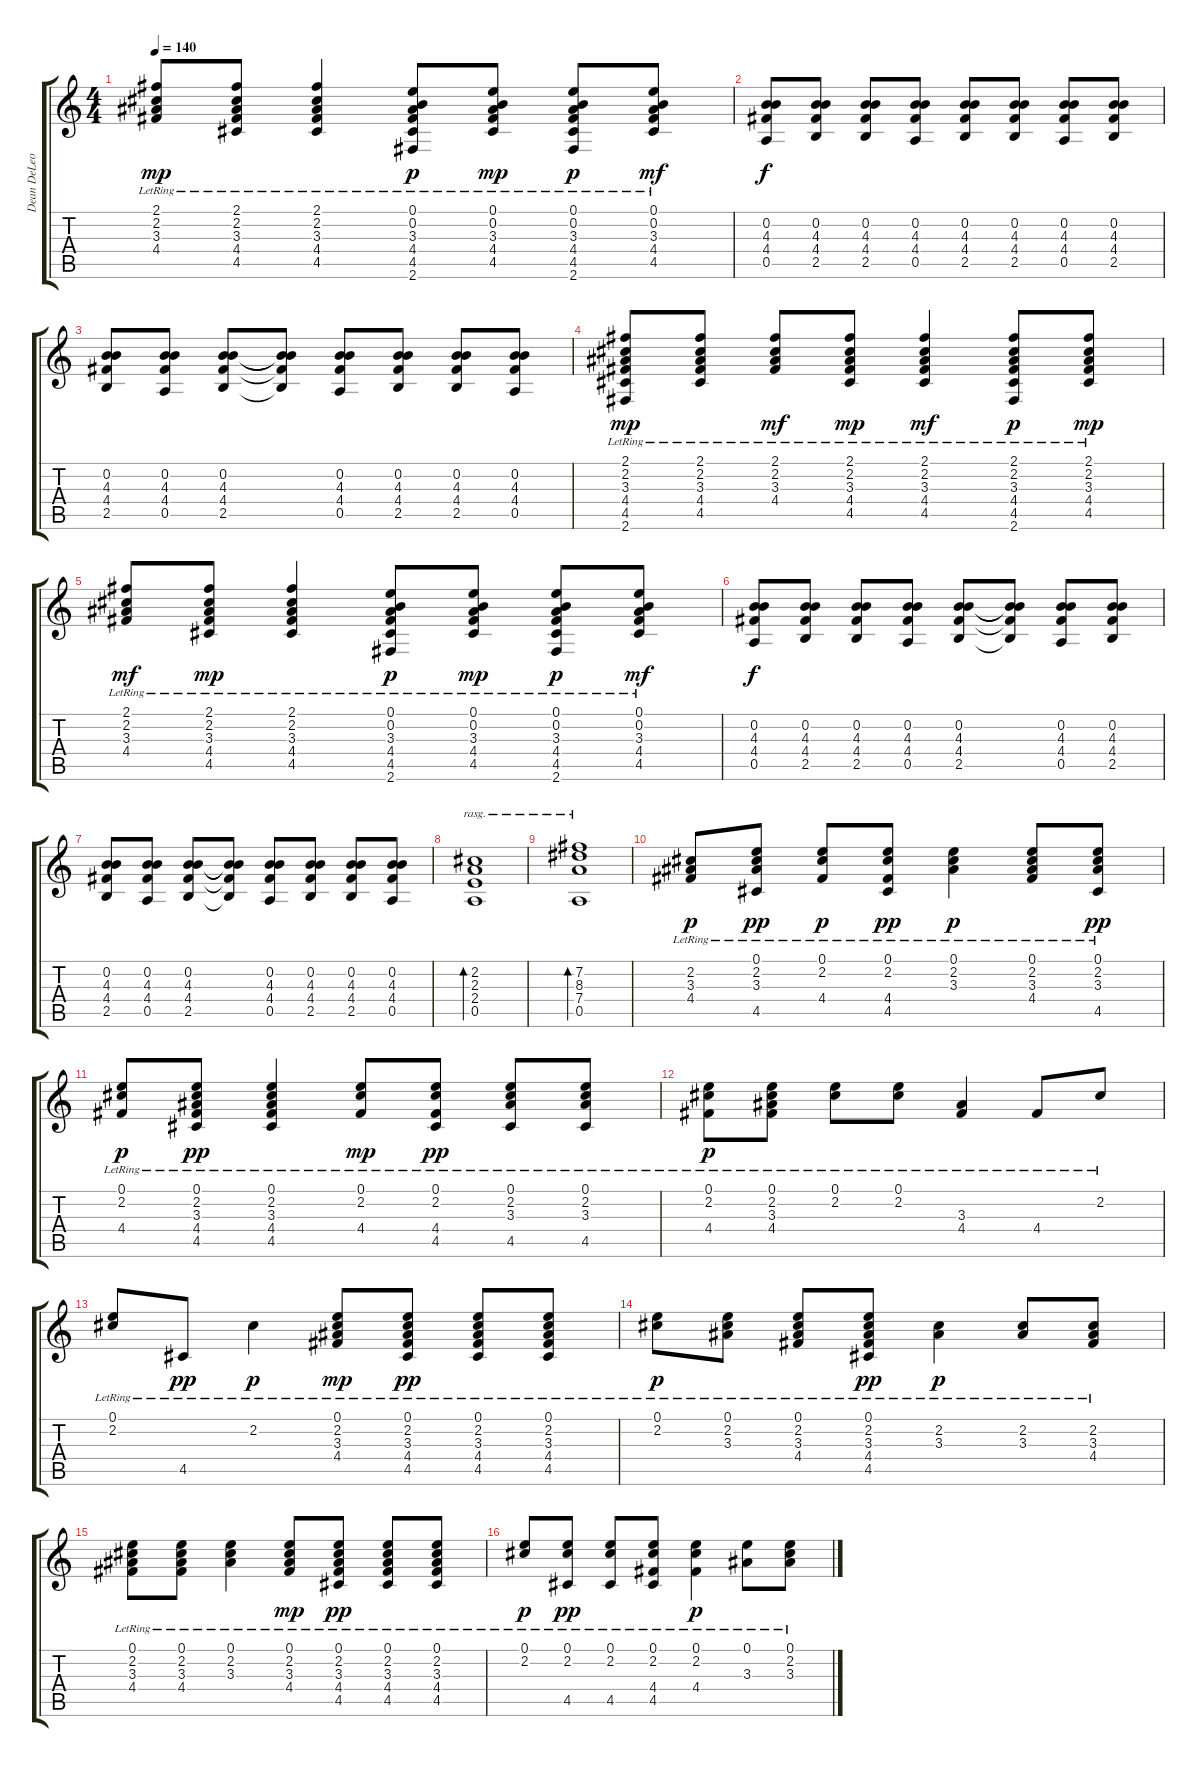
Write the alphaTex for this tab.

\track ("Dean DeLeo - Guitar 1" "Dean DeLeo") {instrument acousticguitarsteel}
\staff {score tabs}
\tuning (E4 B3 G3 D3 A2 E2) {hide}
\ts (4 4)
\tempo 140
\clef g2
\ks c
(2.1{lr} 2.2{lr} 3.3{lr} 4.4{lr}).8{dy mp} (2.1{lr} 2.2{lr} 3.3{lr} 4.4{lr} 4.5{lr}).8 (2.1{lr} 2.2{lr} 3.3{lr} 4.4{lr} 4.5{lr}).4 (0.1{lr} 0.2{lr} 3.3{lr} 4.4{lr} 4.5{lr} 2.6{lr}).8{dy p} (0.1{lr} 0.2{lr} 3.3{lr} 4.4{lr} 4.5{lr}).8{dy mp} (0.1{lr} 0.2{lr} 3.3{lr} 4.4{lr} 4.5{lr} 2.6{lr}).8{dy p} (0.1 0.2{lr} 3.3{lr} 4.4{lr} 4.5{lr}).8{dy mf} |
(0.2 4.3 4.4 0.5).8{dy f} (0.2 4.3 4.4 2.5).8 (0.2 4.3 4.4 2.5).8 (0.2 4.3 4.4 0.5).8 (0.2 4.3 4.4 2.5).8 (0.2 4.3 4.4 2.5).8 (0.2 4.3 4.4 0.5).8 (0.2 4.3 4.4 2.5).8 |
(0.2 4.3 4.4 2.5).8 (0.2 4.3 4.4 0.5).8 (0.2 4.3 4.4 2.5).8 (0.2{t} 4.3{t} 4.4{t} 2.5{t}).8 (0.2 4.3 4.4 0.5).8 (0.2 4.3 4.4 2.5).8 (0.2 4.3 4.4 2.5).8 (0.2 4.3 4.4 0.5).8 |
(2.1{lr} 2.2{lr} 3.3{lr} 4.4{lr} 4.5{lr} 2.6{lr}).8{dy mp} (2.1{lr} 2.2{lr} 3.3{lr} 4.4{lr} 4.5{lr}).8 (2.1{lr} 2.2{lr} 3.3{lr} 4.4{lr}).8{dy mf} (2.1{lr} 2.2{lr} 3.3{lr} 4.4{lr} 4.5{lr}).8{dy mp} (2.1{lr} 2.2{lr} 3.3{lr} 4.4{lr} 4.5{lr}).4{dy mf} (2.1{lr} 2.2{lr} 3.3{lr} 4.4{lr} 4.5{lr} 2.6{lr}).8{dy p} (2.1{lr} 2.2{lr} 3.3{lr} 4.4{lr} 4.5{lr}).8{dy mp} |
(2.1{lr} 2.2{lr} 3.3{lr} 4.4{lr}).8{dy mf} (2.1{lr} 2.2{lr} 3.3{lr} 4.4{lr} 4.5{lr}).8{dy mp} (2.1{lr} 2.2{lr} 3.3{lr} 4.4{lr} 4.5{lr}).4 (0.1{lr} 0.2{lr} 3.3{lr} 4.4{lr} 4.5{lr} 2.6{lr}).8{dy p} (0.1{lr} 0.2{lr} 3.3{lr} 4.4{lr} 4.5{lr}).8{dy mp} (0.1{lr} 0.2{lr} 3.3{lr} 4.4{lr} 4.5{lr} 2.6{lr}).8{dy p} (0.1 0.2{lr} 3.3{lr} 4.4{lr} 4.5{lr}).8{dy mf} |
(0.2 4.3 4.4 0.5).8{dy f} (0.2 4.3 4.4 2.5).8 (0.2 4.3 4.4 2.5).8 (0.2 4.3 4.4 0.5).8 (0.2 4.3 4.4 2.5).8 (0.2{t} 4.3{t} 4.4{t} 2.5{t}).8 (0.2 4.3 4.4 0.5).8 (0.2 4.3 4.4 2.5).8 |
(0.2 4.3 4.4 2.5).8 (0.2 4.3 4.4 0.5).8 (0.2 4.3 4.4 2.5).8 (0.2{t} 4.3{t} 4.4{t} 2.5{t}).8 (0.2 4.3 4.4 0.5).8 (0.2 4.3 4.4 2.5).8 (0.2 4.3 4.4 2.5).8 (0.2 4.3 4.4 0.5).8 |
(2.2 2.3 2.4 0.5).1{bd 240 rasg ii} |
(7.2 8.3 7.4 0.5).1{bd 240 rasg ii} |
(2.2{lr} 3.3{lr} 4.4{lr}).8{dy p} (0.1{lr} 2.2{lr} 3.3{lr} 4.5{lr}).8{dy pp} (0.1{lr} 2.2{lr} 4.4{lr}).8{dy p} (0.1{lr} 2.2{lr} 4.4{lr} 4.5{lr}).8{dy pp} (0.1{lr} 2.2{lr} 3.3{lr}).4{dy p} (0.1{lr} 2.2{lr} 3.3{lr} 4.4{lr}).8 (0.1{lr} 2.2{lr} 3.3{lr} 4.5{lr}).8{dy pp} |
(0.1{lr} 2.2{lr} 4.4{lr}).8{dy p} (0.1{lr} 2.2{lr} 3.3{lr} 4.4{lr} 4.5{lr}).8{dy pp} (0.1{lr} 2.2{lr} 3.3{lr} 4.4{lr} 4.5{lr}).4 (0.1{lr} 2.2{lr} 4.4{lr}).8{dy mp} (0.1{lr} 2.2{lr} 4.4{lr} 4.5{lr}).8{dy pp} (0.1{lr} 2.2{lr} 3.3{lr} 4.5{lr}).8 (0.1{lr} 2.2{lr} 3.3{lr} 4.5{lr}).8 |
(0.1{lr} 2.2{lr} 4.4{lr}).8{dy p} (0.1{lr} 2.2{lr} 3.3{lr} 4.4{lr}).8 (0.1{lr} 2.2{lr}).8 (0.1{lr} 2.2{lr}).8 (3.3{lr} 4.4{lr}).4 4.4{lr}.8 2.2{lr}.8 |
(0.1{lr} 2.2{lr}).8 4.5{lr}.8{dy pp} 2.2{lr}.4{dy p} (0.1{lr} 2.2{lr} 3.3{lr} 4.4{lr}).8{dy mp} (0.1{lr} 2.2{lr} 3.3{lr} 4.4{lr} 4.5{lr}).8{dy pp} (0.1{lr} 2.2{lr} 3.3{lr} 4.4{lr} 4.5{lr}).8 (0.1{lr} 2.2{lr} 3.3{lr} 4.4{lr} 4.5{lr}).8 |
(0.1{lr} 2.2{lr}).8{dy p} (0.1{lr} 2.2{lr} 3.3{lr}).8 (0.1{lr} 2.2{lr} 3.3{lr} 4.4{lr}).8 (0.1{lr} 2.2{lr} 3.3{lr} 4.4{lr} 4.5{lr}).8{dy pp} (2.2{lr} 3.3{lr}).4{dy p} (2.2{lr} 3.3{lr}).8 (2.2{lr} 3.3{lr} 4.4{lr}).8 |
(0.1{lr} 2.2{lr} 3.3{lr} 4.4{lr}).8 (0.1{lr} 2.2{lr} 3.3{lr} 4.4{lr}).8 (0.1{lr} 2.2{lr} 3.3{lr}).4 (0.1{lr} 2.2{lr} 3.3{lr} 4.4{lr}).8{dy mp} (0.1{lr} 2.2{lr} 3.3{lr} 4.4{lr} 4.5{lr}).8{dy pp} (0.1{lr} 2.2{lr} 3.3{lr} 4.4{lr} 4.5{lr}).8 (0.1{lr} 2.2{lr} 3.3{lr} 4.4{lr} 4.5{lr}).8 |
(0.1{lr} 2.2{lr}).8{dy p} (0.1{lr} 2.2{lr} 4.5{lr}).8{dy pp} (0.1{lr} 2.2{lr} 4.5{lr}).8 (0.1{lr} 2.2{lr} 4.4{lr} 4.5{lr}).8 (0.1{lr} 2.2{lr} 4.4{lr}).4{dy p} (0.1{lr} 3.3{lr}).8 (0.1{lr} 2.2{lr} 3.3{lr}).8
